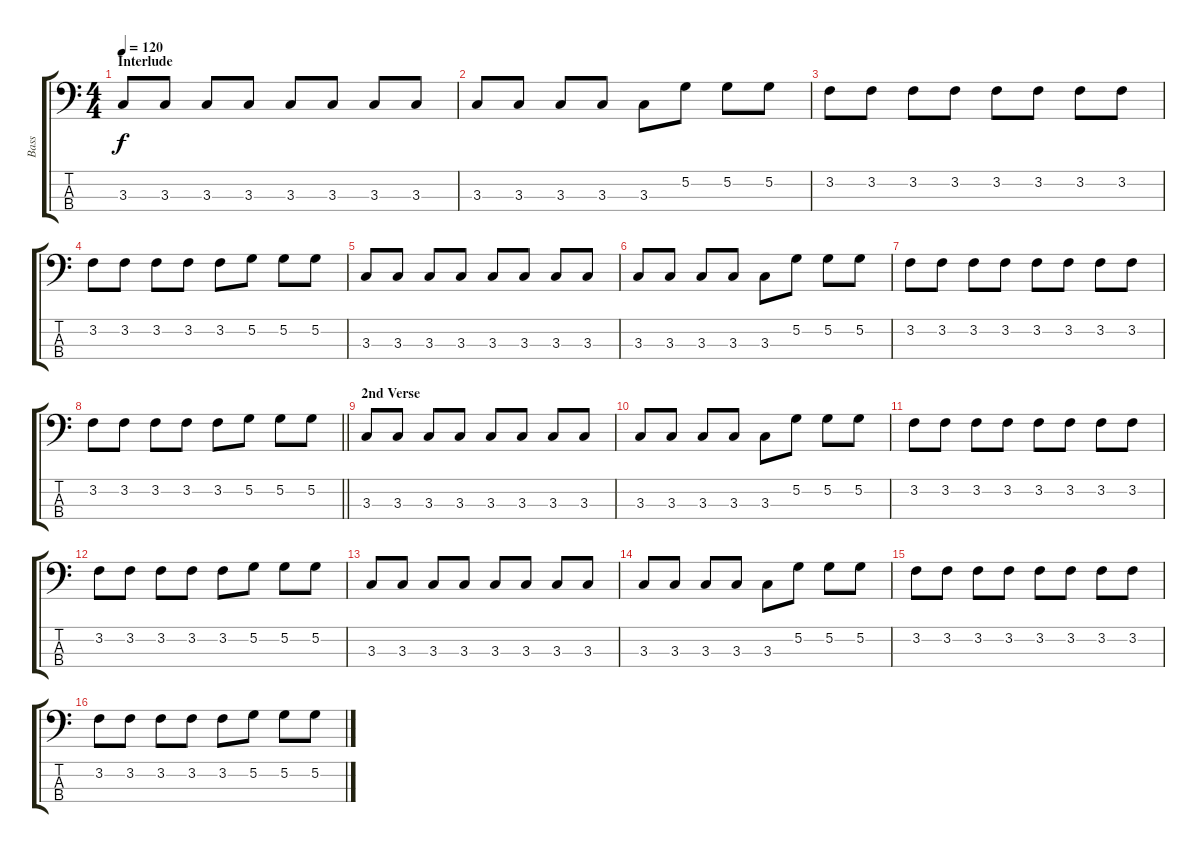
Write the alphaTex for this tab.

\track ("Bass" "Bass") {instrument electricbassfinger}
\staff {score tabs}
\tuning (G2 D2 A1 E1) {hide}
\ts (4 4)
\section ("" "Interlude")
\tempo 120
\clef f4
\ks c
3.3.8{dy f} 3.3.8 3.3.8 3.3.8 3.3.8 3.3.8 3.3.8 3.3.8 |
3.3.8 3.3.8 3.3.8 3.3.8 3.3.8 5.2.8 5.2.8 5.2.8 |
3.2.8 3.2.8 3.2.8 3.2.8 3.2.8 3.2.8 3.2.8 3.2.8 |
3.2.8 3.2.8 3.2.8 3.2.8 3.2.8 5.2.8 5.2.8 5.2.8 |
3.3.8 3.3.8 3.3.8 3.3.8 3.3.8 3.3.8 3.3.8 3.3.8 |
3.3.8 3.3.8 3.3.8 3.3.8 3.3.8 5.2.8 5.2.8 5.2.8 |
3.2.8 3.2.8 3.2.8 3.2.8 3.2.8 3.2.8 3.2.8 3.2.8 |
\barLineRight lightlight
3.2.8 3.2.8 3.2.8 3.2.8 3.2.8 5.2.8 5.2.8 5.2.8 |
\section ("" "2nd Verse")
3.3.8 3.3.8 3.3.8 3.3.8 3.3.8 3.3.8 3.3.8 3.3.8 |
3.3.8 3.3.8 3.3.8 3.3.8 3.3.8 5.2.8 5.2.8 5.2.8 |
3.2.8 3.2.8 3.2.8 3.2.8 3.2.8 3.2.8 3.2.8 3.2.8 |
3.2.8 3.2.8 3.2.8 3.2.8 3.2.8 5.2.8 5.2.8 5.2.8 |
3.3.8 3.3.8 3.3.8 3.3.8 3.3.8 3.3.8 3.3.8 3.3.8 |
3.3.8 3.3.8 3.3.8 3.3.8 3.3.8 5.2.8 5.2.8 5.2.8 |
3.2.8 3.2.8 3.2.8 3.2.8 3.2.8 3.2.8 3.2.8 3.2.8 |
3.2.8 3.2.8 3.2.8 3.2.8 3.2.8 5.2.8 5.2.8 5.2.8
